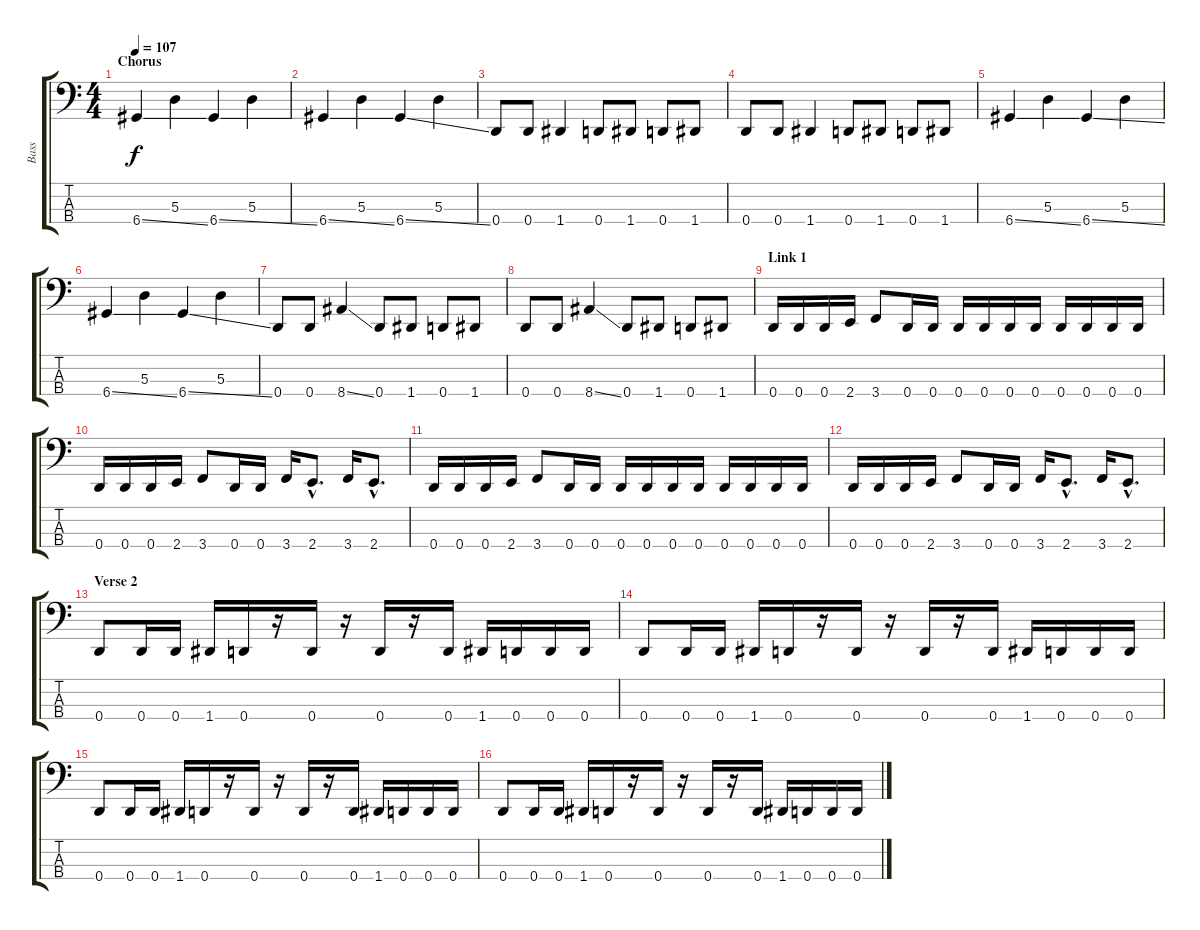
\track ("Bass" "Bass") {instrument electricbassfinger}
\staff {score tabs}
\tuning (G2 D2 A1 D1) {hide}
\ts (4 4)
\section ("" "Chorus")
\tempo 107
\clef f4
\ks c
6.4{ss}.4{dy f} 5.3.4 6.4{ss}.4 5.3.4 |
6.4{ss}.4 5.3.4 6.4{ss}.4 5.3.4 |
0.4.8 0.4.8 1.4.4 0.4.8 1.4.8 0.4.8 1.4.8 |
0.4.8 0.4.8 1.4.4 0.4.8 1.4.8 0.4.8 1.4.8 |
6.4{ss}.4 5.3.4 6.4{ss}.4 5.3.4 |
6.4{ss}.4 5.3.4 6.4{ss}.4 5.3.4 |
0.4.8 0.4.8 8.4{ss}.4 0.4.8 1.4.8 0.4.8 1.4.8 |
0.4.8 0.4.8 8.4{ss}.4 0.4.8 1.4.8 0.4.8 1.4.8 |
\section ("" "Link 1")
0.4.16 0.4.16 0.4.16 2.4.16 3.4.8 0.4.16 0.4.16 0.4.16 0.4.16 0.4.16 0.4.16 0.4.16 0.4.16 0.4.16 0.4.16 |
0.4.16 0.4.16 0.4.16 2.4.16 3.4.8 0.4.16 0.4.16 3.4.16 2.4{hac}.8{d} 3.4.16 2.4{hac}.8{d} |
0.4.16 0.4.16 0.4.16 2.4.16 3.4.8 0.4.16 0.4.16 0.4.16 0.4.16 0.4.16 0.4.16 0.4.16 0.4.16 0.4.16 0.4.16 |
0.4.16 0.4.16 0.4.16 2.4.16 3.4.8 0.4.16 0.4.16 3.4.16 2.4{hac}.8{d} 3.4.16 2.4{hac}.8{d} |
\section ("" "Verse 2")
0.4.8 0.4.16 0.4.16 1.4.16 0.4.16 r.16 0.4.16 r.16 0.4.16 r.16 0.4.16 1.4.16 0.4.16 0.4.16 0.4.16 |
0.4.8 0.4.16 0.4.16 1.4.16 0.4.16 r.16 0.4.16 r.16 0.4.16 r.16 0.4.16 1.4.16 0.4.16 0.4.16 0.4.16 |
0.4.8 0.4.16 0.4.16 1.4.16 0.4.16 r.16 0.4.16 r.16 0.4.16 r.16 0.4.16 1.4.16 0.4.16 0.4.16 0.4.16 |
0.4.8 0.4.16 0.4.16 1.4.16 0.4.16 r.16 0.4.16 r.16 0.4.16 r.16 0.4.16 1.4.16 0.4.16 0.4.16 0.4.16
